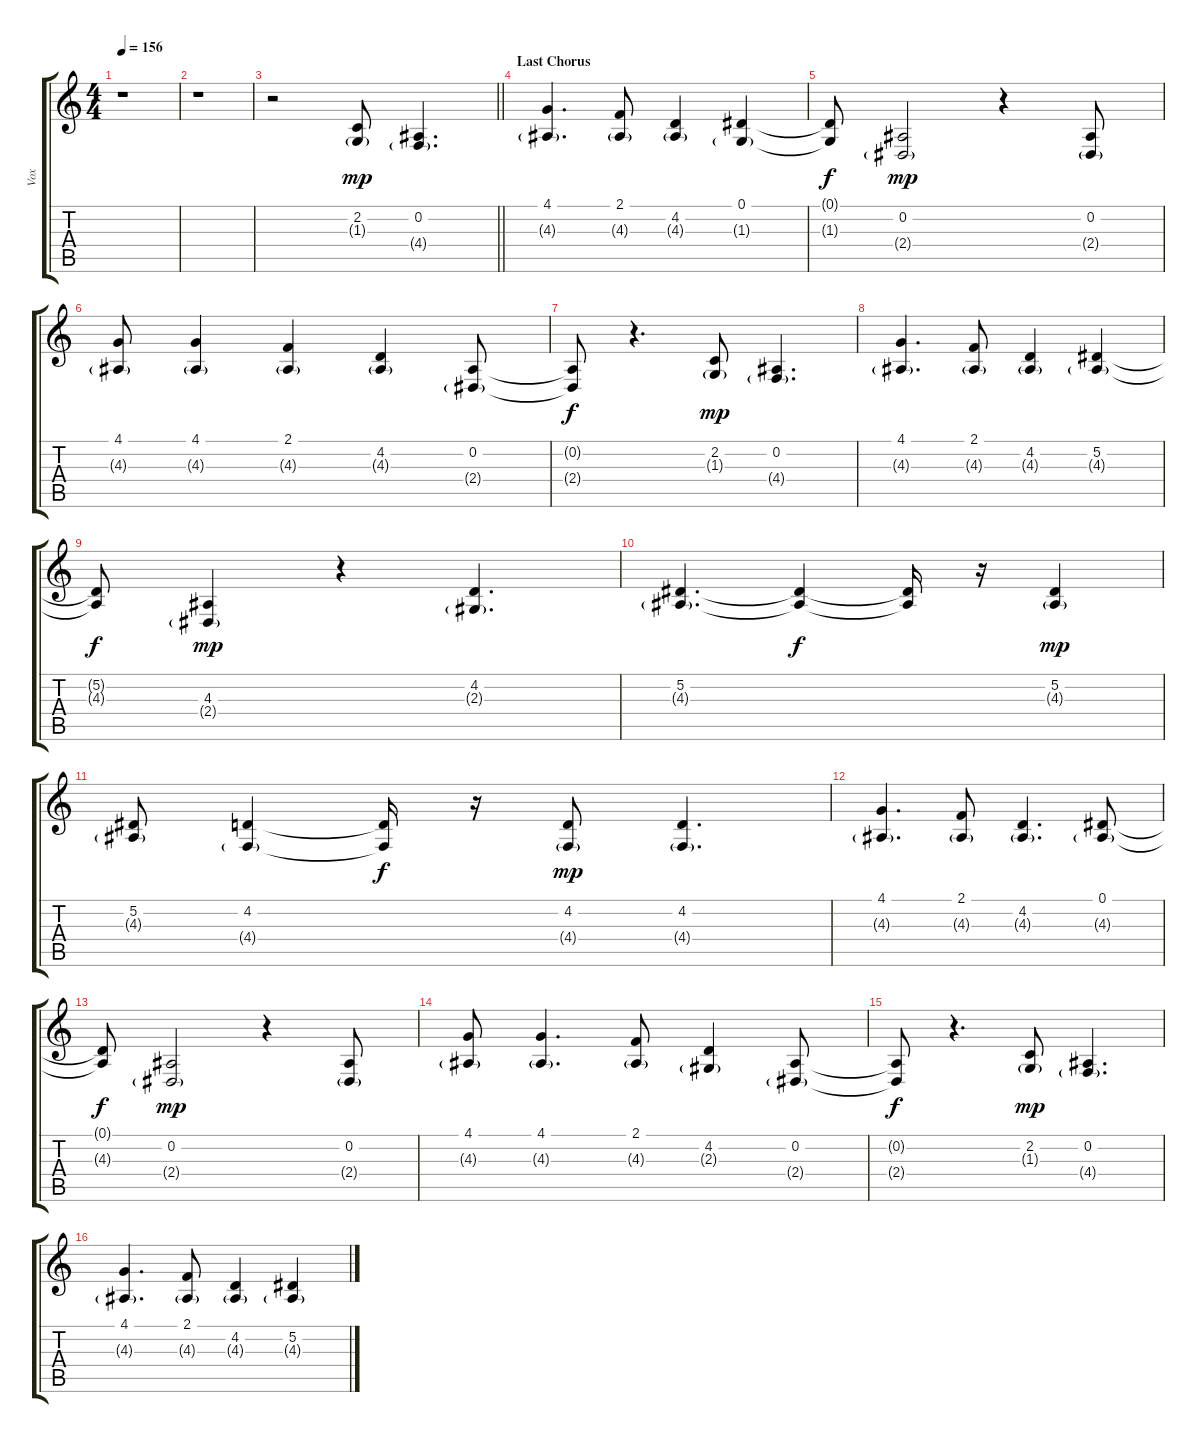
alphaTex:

\track ("Vox" "Vox") {instrument flute}
\staff {score tabs}
\tuning (Eb4 Bb3 Gb3 Db3 Ab2 Eb2) {hide}
\ts (4 4)
\tempo 156
\clef g2
\ks c
r.1{dy f} |
r.1 |
\barLineRight lightlight
r.2 (2.2 1.3{g}).8{dy mp} (0.2 4.4{g}).4{d} |
\section ("" "Last Chorus")
(4.1 4.3{g}).4{d} (2.1 4.3{g}).8 (4.2 4.3{g}).4 (0.1 1.3{g}).4 |
(0.1{t} 1.3{t}).8{dy f} (0.2 2.4{g}).2{dy mp} r.4 (0.2 2.4{g}).8 |
(4.1 4.3{g}).8 (4.1 4.3{g}).4 (2.1 4.3{g}).4 (4.2 4.3{g}).4 (0.2 2.4{g}).8 |
(0.2{t} 2.4{t}).8{dy f} r.4{d} (2.2 1.3{g}).8{dy mp} (0.2 4.4{g}).4{d} |
(4.1 4.3{g}).4{d} (2.1 4.3{g}).8 (4.2 4.3{g}).4 (5.2 4.3{g}).4 |
(5.2{t} 4.3{t}).8{dy f} (4.3 2.4{g}).4{dy mp} r.4 (4.2 2.3{g}).4{d} |
(5.2 4.3{g}).4{d} (5.2{t} 4.3{t}).4{dy f} (5.2{t} 4.3{t}).16 r.16 (5.2 4.3{g}).4{dy mp} |
(5.2 4.3{g}).8 (4.2 4.4{g}).4 (4.2{t} 4.4{t}).16{dy f} r.16 (4.2 4.4{g}).8{dy mp} (4.2 4.4{g}).4{d} |
(4.1 4.3{g}).4{d} (2.1 4.3{g}).8 (4.2 4.3{g}).4{d} (0.1 4.3{g}).8 |
(0.1{t} 4.3{t}).8{dy f} (0.2 2.4{g}).2{dy mp} r.4 (0.2 2.4{g}).8 |
(4.1 4.3{g}).8 (4.1 4.3{g}).4{d} (2.1 4.3{g}).8 (4.2 2.3{g}).4 (0.2 2.4{g}).8 |
(0.2{t} 2.4{t}).8{dy f} r.4{d} (2.2 1.3{g}).8{dy mp} (0.2 4.4{g}).4{d} |
(4.1 4.3{g}).4{d} (2.1 4.3{g}).8 (4.2 4.3{g}).4 (5.2 4.3{g}).4
